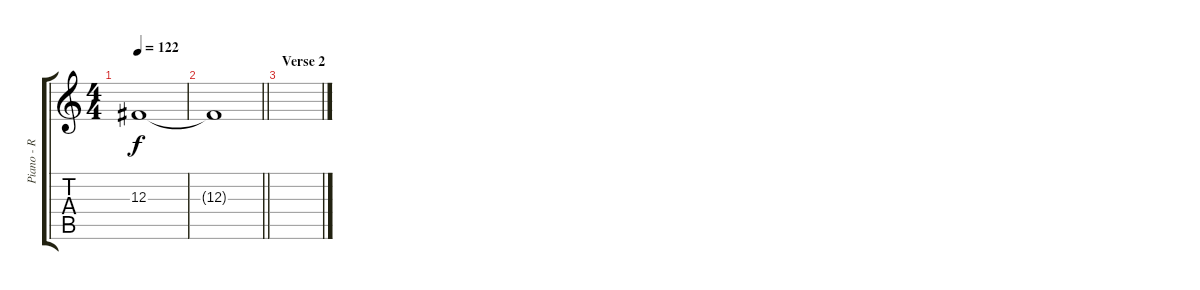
\track ("Piano - R Hand" "Piano - R ") {instrument tremolostrings}
\staff {score tabs}
\tuning (Eb4 Bb3 Gb3 Db3 Ab2 Eb2) {hide}
\ts (4 4)
\tempo 122
\clef g2
\ks c
12.3{t}.1{dy f} |
\barLineRight lightlight
12.3{t}.1 |
\section ("" "Verse 2")
